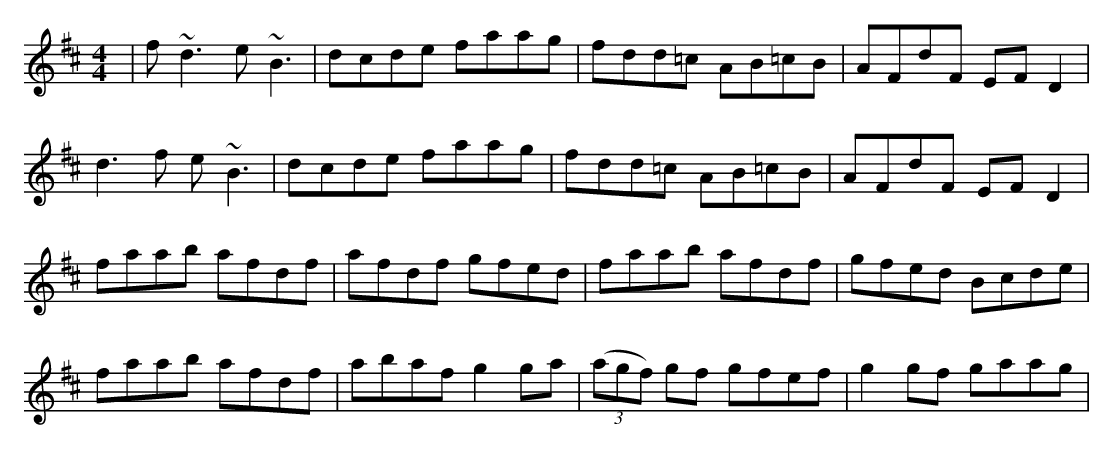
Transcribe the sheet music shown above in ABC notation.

X:1
M:4/4
K:D
|f~d3 e~B3|dcde faag|fdd=c AB=cB|AFdF EFD2|
d3f e~B3|dcde faag|fdd=c AB=cB|AFdF EFD2|
faab afdf|afdf gfed|faab afdf|gfed Bcde|
faab afdf|abaf g2ga|(3(agf) gf gfef|g2gf gaag|
